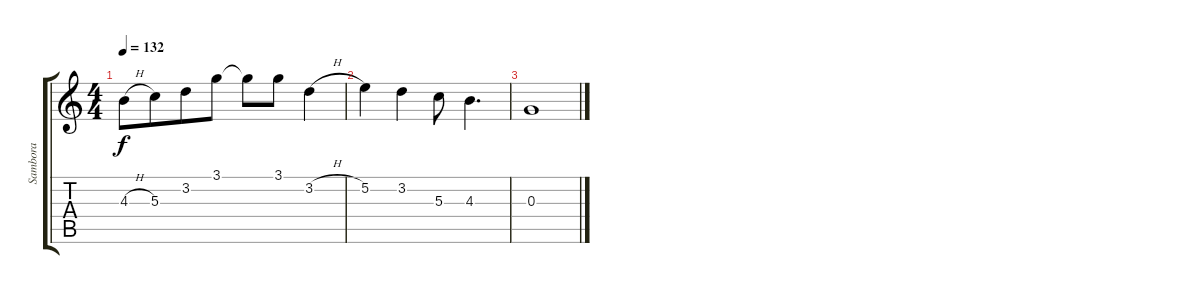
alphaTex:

\track ("Sambora" "Sambora") {instrument overdrivenguitar}
\staff {score tabs}
\tuning (E4 B3 G3 D3 A2 E2) {hide}
\ts (4 4)
\tempo 132
\clef g2
\ks c
4.3{h}.8{dy f} 5.3.8{beam merge} 3.2.8 3.1.8 3.1{t}.8 3.1.8 3.2{h}.4 |
5.2.4 3.2.4 5.3.8 4.3.4{d} |
0.3.1
